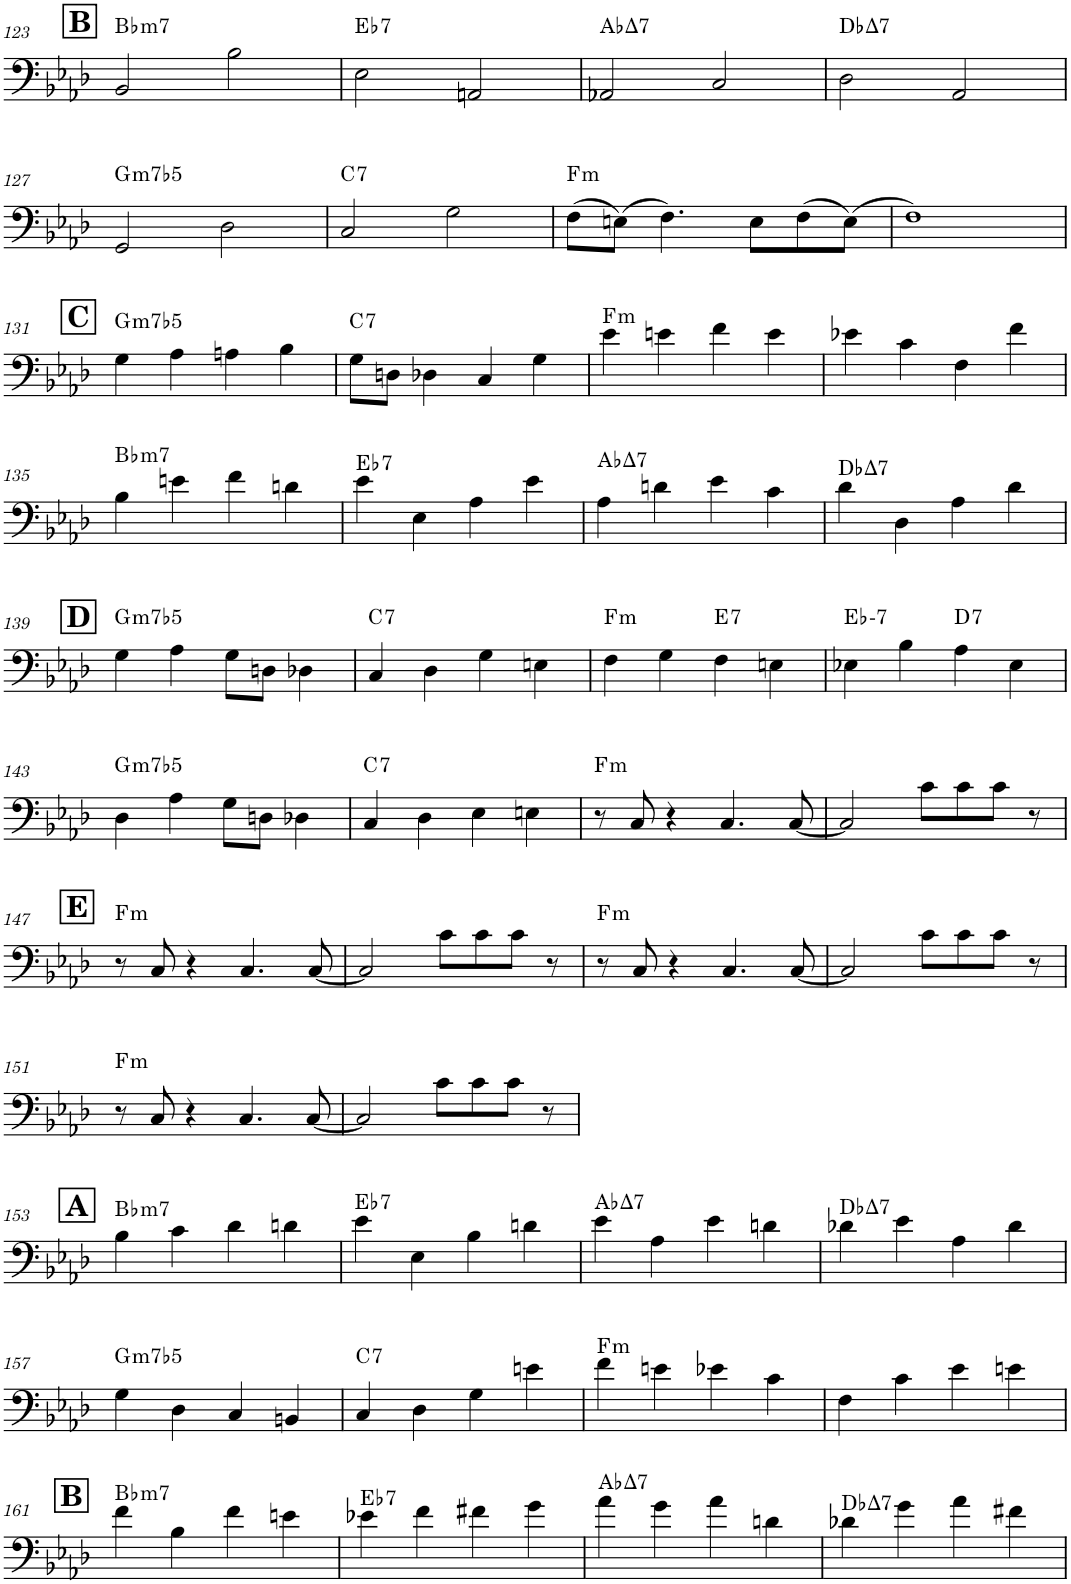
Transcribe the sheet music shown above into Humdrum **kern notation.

**kern	**harte
*part1	*part1
*staff1	*
*I"Bass Guitar	*
*I'B. Guit.	*
!!LO:PB:g=z
*clefF4	*
*Trd7c12	*
*k[b-e-a-d-]	*
*M4/4	*
!!LO:REH:place=s1:a:B:cj:fs=14:t=B
=123	=123
!	!LO:H:kt=m7
2BB-/	Bb:min7
2B-\	.
=124	=124
!	!LO:H:kt=7
2E-\	Eb:7
2AAn/	.
=125	=125
!	!LO:H:kt=7
2AA-X/	Ab:maj7
2C/	.
=126	=126
!	!LO:H:kt=7
2D-\	Db:maj7
2AA-/	.
!!LO:LB:g=z
=127	=127
!	!LO:H:kt=m7b5
2GG/	G:hdim7
2D-\	.
=128	=128
!	!LO:H:kt=7
2C/	C:7
2G\	.
=129	=129
!	!LO:H:kt=m
(8F\L	F:min
(8En\J)	.
4.F\)	.
8E\L	.
(8F\	.
(8E\J)	.
=130	=130
1F)	.
!!LO:LB:g=z
!!LO:REH:place=s1:a:B:cj:fs=14:t=C
=131	=131
!	!LO:H:kt=m7b5
4G\	G:hdim7
4A-\	.
4An\	.
4B-\	.
=132	=132
!	!LO:H:kt=7
8G\L	C:7
8Dn\J	.
4D-X\	.
4C/	.
4G\	.
=133	=133
!	!LO:H:kt=m
4e-\	F:min
4en\	.
4f\	.
4e\	.
=134	=134
4e-X\	.
4c\	.
4F\	.
4f\	.
!!LO:LB:g=z
=135	=135
!	!LO:H:kt=m7
4B-\	Bb:min7
4en\	.
4f\	.
4dn\	.
=136	=136
!	!LO:H:kt=7
4e-\	Eb:7
4E-\	.
4A-\	.
4e-\	.
=137	=137
!	!LO:H:kt=7
4A-\	Ab:maj7
4dn\	.
4e-\	.
4c\	.
=138	=138
!	!LO:H:kt=7
4d-\	Db:maj7
4D-\	.
4A-\	.
4d-\	.
!!LO:LB:g=z
!!LO:REH:place=s1:a:B:cj:fs=14:t=D
=139	=139
!	!LO:H:kt=m7b5
4G\	G:hdim7
4A-\	.
8G\L	.
8Dn\J	.
4D-X\	.
=140	=140
!	!LO:H:kt=7
4C/	C:7
4D-\	.
4G\	.
4En\	.
=141	=141
!	!LO:H:kt=m
4F\	F:min
4G\	.
!	!LO:H:kt=7
4F\	E:7
4En\	.
=142	=142
!	!LO:H:kt=7
4E-X\	Eb:min7
4B-\	.
!	!LO:H:kt=7
4A-\	D:7
4E-\	.
!!LO:LB:g=z
=143	=143
!	!LO:H:kt=m7b5
4D-\	G:hdim7
4A-\	.
8G\L	.
8Dn\J	.
4D-X\	.
=144	=144
!	!LO:H:kt=7
4C/	C:7
4D-\	.
4E-\	.
4En\	.
=145	=145
!	!LO:H:kt=m
8r	F:min
8C/	.
4r	.
4.C/	.
[8C/	.
=146	=146
2C/]	.
8c\L	.
8c\	.
8c\J	.
8r	.
!!LO:LB:g=z
!!LO:REH:place=s1:a:B:cj:fs=14:t=E
=147	=147
!	!LO:H:kt=m
8r	F:min
8C/	.
4r	.
4.C/	.
[8C/	.
=148	=148
2C/]	.
8c\L	.
8c\	.
8c\J	.
8r	.
=149	=149
!	!LO:H:kt=m
8r	F:min
8C/	.
4r	.
4.C/	.
[8C/	.
=150	=150
2C/]	.
8c\L	.
8c\	.
8c\J	.
8r	.
!!LO:LB:g=z
=151	=151
!	!LO:H:kt=m
8r	F:min
8C/	.
4r	.
4.C/	.
[8C/	.
=152	=152
2C/]	.
8c\L	.
8c\	.
8c\J	.
8r	.
!!LO:LB:g=z
!!LO:REH:place=s1:a:B:cj:fs=14:t=A
=153	=153
!	!LO:H:kt=m7
4B-\	Bb:min7
4c\	.
4d-\	.
4dn\	.
=154	=154
!	!LO:H:kt=7
4e-\	Eb:7
4E-\	.
4B-\	.
4dn\	.
=155	=155
!	!LO:H:kt=7
4e-\	Ab:maj7
4A-\	.
4e-\	.
4dn\	.
=156	=156
!	!LO:H:kt=7
4d-X\	Db:maj7
4e-\	.
4A-\	.
4d-\	.
!!LO:LB:g=z
=157	=157
!	!LO:H:kt=m7b5
4G\	G:hdim7
4D-\	.
4C/	.
4BBn/	.
=158	=158
!	!LO:H:kt=7
4C/	C:7
4D-\	.
4G\	.
4en\	.
=159	=159
!	!LO:H:kt=m
4f\	F:min
4en\	.
4e-X\	.
4c\	.
=160	=160
4F\	.
4c\	.
4e-\	.
4en\	.
!!LO:LB:g=z
!!LO:REH:place=s1:a:B:cj:fs=14:t=B
=161	=161
!	!LO:H:kt=m7
4f\	Bb:min7
4B-\	.
4f\	.
4en\	.
=162	=162
!	!LO:H:kt=7
4e-X\	Eb:7
4f\	.
4f#X\	.
4g\	.
=163	=163
!	!LO:H:kt=7
4a-\	Ab:maj7
4g\	.
4a-\	.
4dn\	.
=164	=164
!	!LO:H:kt=7
4d-X\	Db:maj7
4g\	.
4a-\	.
4f#X\	.
=	=
*-	*-
